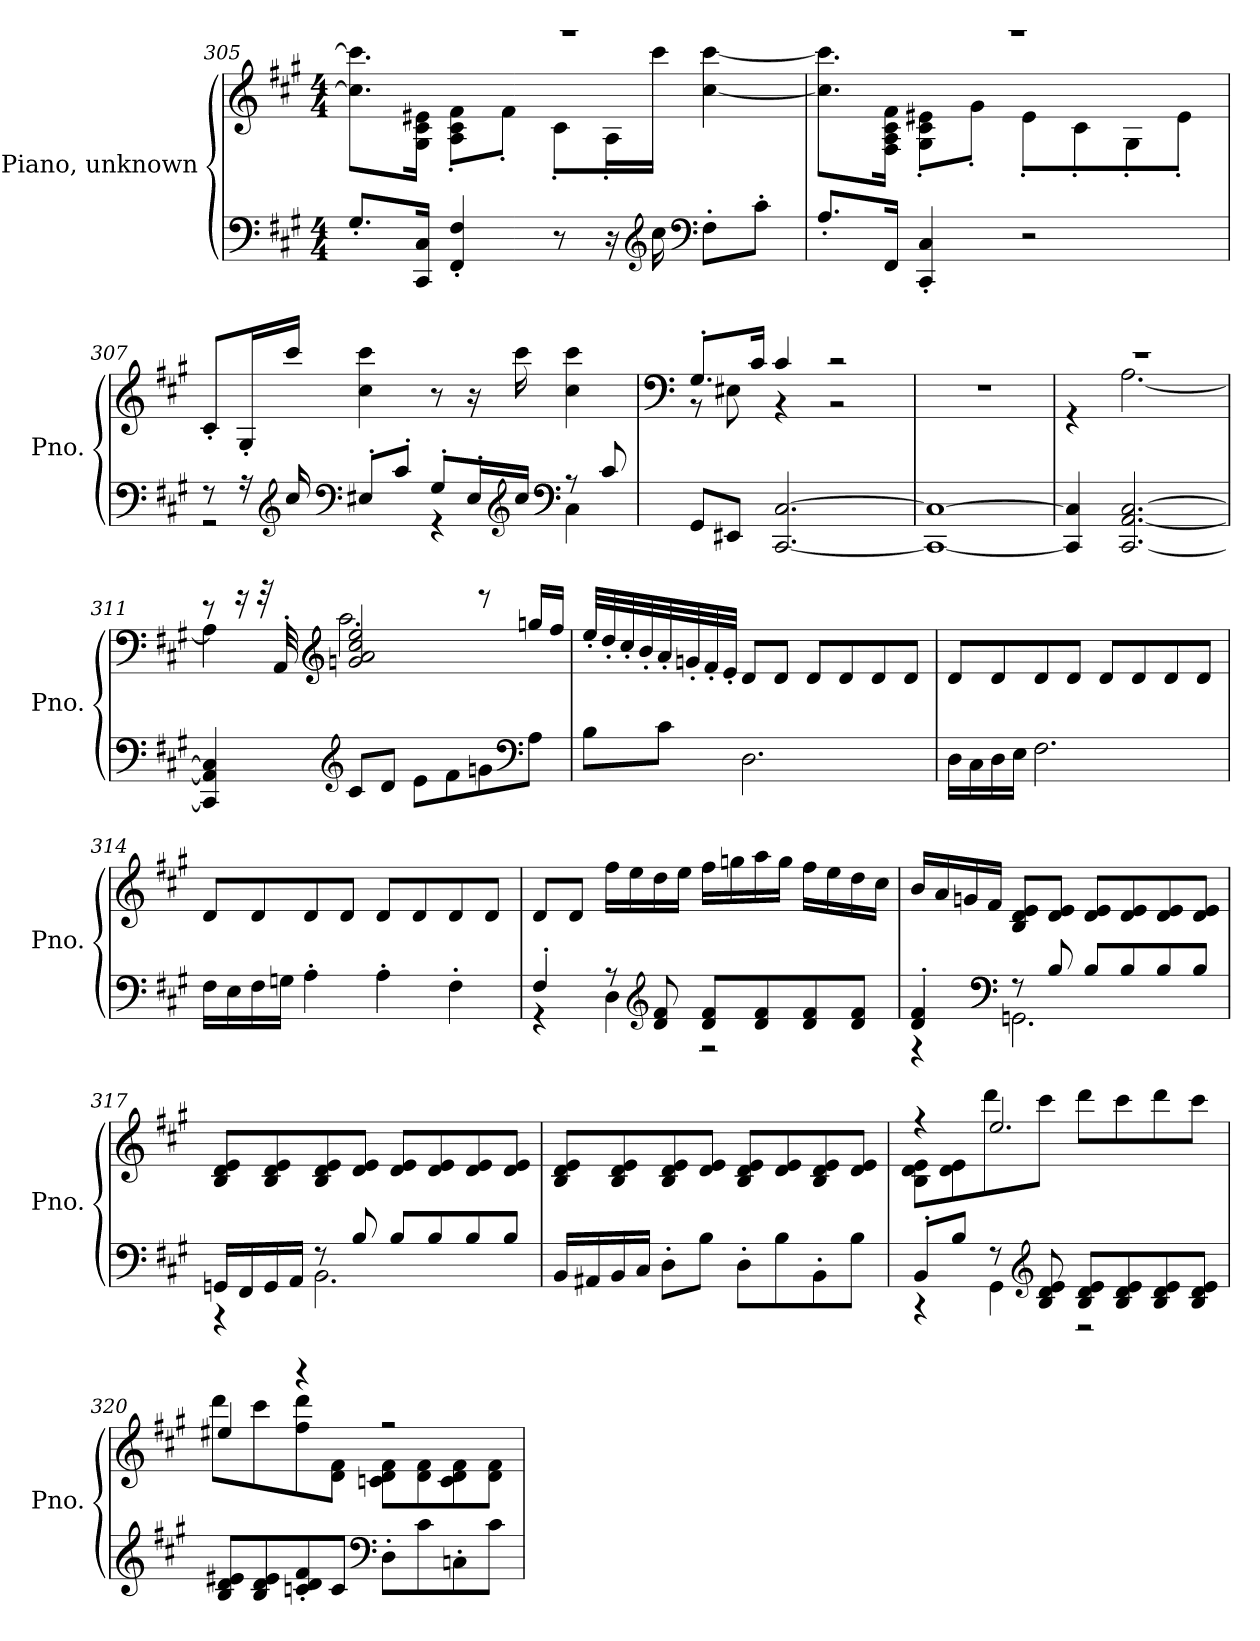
**kern	**kern
*part1	*part1
*staff2	*staff1
*I"Piano, unknown	*
*I'Pno.	*
*clefF4	*clefG2
*k[f#c#g#]	*k[f#c#g#]
*M4/4	*M4/4
=305	=305
*	*^
8.G#'/L	1r	8.cc#\] 8.ccc#\]L
16CC#/ 16C#/Jk	.	16G#\ 16c#\ 16e#X\Jk
4FF#/' 4F#/'	.	8A\' 8c#\' 8f#\'L
.	.	8f#'\J
8r	.	8c#'\L
16r	.	16A'\L
*clefG2	*	*
16cc#\	.	16ccc#\JJ
*clefF4	*	*
8F#'\L	.	[4cc#\ [4ccc#\
8c#'\J	.	.
=306	=306	=306
8.A'/L	1r	8.cc#\] 8.ccc#\]L
16FF#/Jk	.	16F#\ 16A\ 16c#\ 16f#\Jk
4CC#/' 4C#/'	.	8G#\' 8c#\' 8e#X\'L
.	.	8g#'\J
2r	.	8e#'\L
.	.	8c#'\
.	.	8G#'\
.	.	8e#'\J
*	*v	*v
!!LO:LB:g=z
=307	=307
*^	*
8r	2r	8c#'/L
16r	.	16G#'/L
*clefG2	*	*
16cc#/	.	16ccc#/JJ
*clefF4	*	*
8E#X'/L	.	4cc#\ 4ccc#\
8c#'/J	.	.
8G#'/L	4r	8r
16E#'/L	.	16r
*clefG2	*	*
16cc#/JJ	.	16ccc#\
*clefF4	*	*
8r	4C#\	4cc#\ 4ccc#\
8c#/	.	.
*v	*v	*
=308	=308
*	*clefF4
*	*^
8GG#/L	8.G#'/L	8r
8EE#X/J	.	8E#X\
.	16c#/Jk	.
[2.CC#/ [2.C#/	4c#/	4r
.	2r	2r
*	*v	*v
=309	=309
1CC#_ 1C#_	1r
=310	=310
*	*^
4CC#/] 4C#/]	1r	4r
[2.CC#/ [2.AA/ [2.C#/	.	[2.A\
!!LO:LB:g=z	!!
=311	=311	=311
4CC#/] 4AA/] 4C#/]	8r	4A\]
.	16r	.
.	32r	.
.	32AA'/	.
*clefG2	*clefG2	*
8c#/L	2gn/ 2a/ 2cc#/ 2ee/	2.aa\
8d/J	.	.
8e\L	.	.
8f#\	.	.
8gn\	8r	.
*clefF4	*	*
8A\J	16ggn/LL	.
.	16ff#/JJ	.
*	*v	*v
=312	=312
8B\L	32ee'/LLL
.	32dd'/
.	32cc#'/
.	32b'/
8c#\J	32a'/
.	32gn'/
.	32f#'/
.	32e'/JJJ
2.D\	8d/L
.	8d/J
.	8d/L
.	8d/
.	8d/
.	8d/J
=313	=313
16D\LL	8d/L
16C#\	.
16D\	8d/
16E\JJ	.
2.F#\	8d/
.	8d/J
.	8d/L
.	8d/
.	8d/
.	8d/J
!!LO:PB:g=z
=314	=314
16F#\LL	8d/L
16E\	.
16F#\	8d/
16Gn\JJ	.
4A'\	8d/
.	8d/J
4A'\	8d/L
.	8d/
4F#'\	8d/
.	8d/J
=315	=315
*^	*
4F#'/	4r	8d/L
.	.	8d/J
8r	4D\	16ff#\LL
.	.	16ee\
*clefG2	*	*
8d/ 8f#/	.	16dd\
.	.	16ee\JJ
8d/ 8f#/L	2r	16ff#\LL
.	.	16ggn\
8d/ 8f#/	.	16aa\
.	.	16gg\JJ
8d/ 8f#/	.	16ff#\LL
.	.	16ee\
8d/ 8f#/J	.	16dd\
.	.	16cc#\JJ
=316	=316	=316
4d/' 4f#/'	4r	16b/LL
.	.	16a/
.	.	16gn/
.	.	16f#/JJ
*clefF4	*	*
8r	2.GGn\	8B/ 8d/ 8e/L
8B/	.	8d/ 8e/J
8B/L	.	8d/ 8e/L
8B/	.	8d/ 8e/
8B/	.	8d/ 8e/
8B/J	.	8d/ 8e/J
!!LO:LB:g=z
=317	=317	=317
16GGn/LL	4r	8B/ 8d/ 8e/L
16FF#/	.	.
16GG/	.	8B/ 8d/ 8e/
16AA/JJ	.	.
8r	2.BB\	8B/ 8d/ 8e/
8B/	.	8d/ 8e/J
8B/L	.	8d/ 8e/L
8B/	.	8d/ 8e/
8B/	.	8d/ 8e/
8B/J	.	8d/ 8e/J
*v	*v	*
=318	=318
16BB/LL	8B/ 8d/ 8e/L
16AA#X/	.
16BB/	8B/ 8d/ 8e/
16C#/JJ	.
8D'\L	8B/ 8d/ 8e/
8B\J	8d/ 8e/J
8D'\L	8B/ 8d/ 8e/L
8B\	8d/ 8e/
8BB'\	8B/ 8d/ 8e/
8B\J	8d/ 8e/J
!!LO:LB:g=z
=319	=319
*^	*^
8BB'/L	4r	4r	8B\ 8d\ 8e\L
8B/J	.	.	8d\ 8e\
8r	4GG#\	2.ee/	8ddd\
*clefG2	*	*	*
8B/ 8d/ 8e/	.	.	8ccc#\J
8B/ 8d/ 8e/L	2r	.	8ddd\L
8B/ 8d/ 8e/	.	.	8ccc#\
8B/ 8d/ 8e/	.	.	8ddd\
8B/ 8d/ 8e/J	.	.	8ccc#\J
*v	*v	*	*
=320	=320	=320
8B/ 8d/ 8e#X/L	4ee#X/	8ddd\L
8B/ 8d/ 8e#/	.	8ccc#\
8cn/' 8d/' 8f#/'	4r	8ff#\ 8ddd\
8c/J	.	8d\ 8f#\J
*clefF4	*	*
8D'\L	2r	8cn\ 8d\ 8f#\L
8c\	.	8d\ 8f#\
8Cn'\	.	8c\ 8d\ 8f#\
8c\J	.	8d\ 8f#\J
*	*v	*v
=	=
*-	*-
